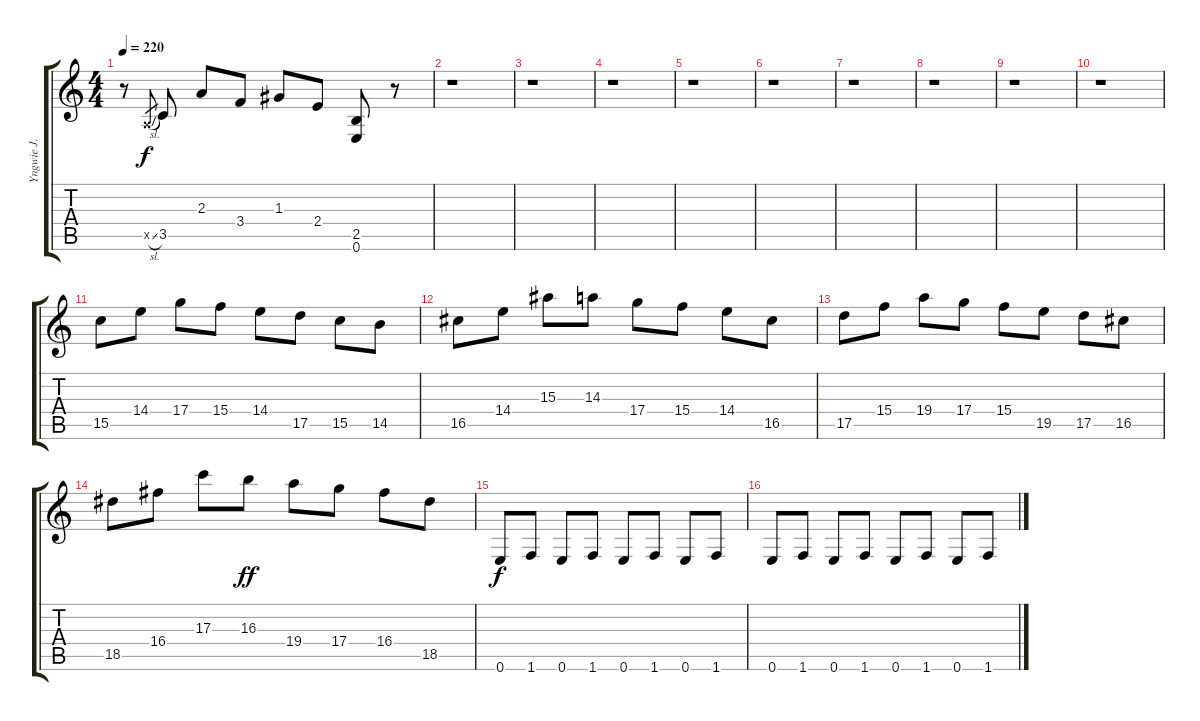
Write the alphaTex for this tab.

\track ("Yngwie J. Malmsteen (Guitar II)" "Yngwie J. ") {instrument overdrivenguitar}
\staff {score tabs}
\tuning (E4 B3 G3 D3 A2 E2) {hide}
\ts (4 4)
\tempo 220
\clef g2
\ks c
r.8{dy f} 0.5{sl x}.8{gr} 3.5.8 2.3.8 3.4.8 1.3.8 2.4.8 (2.5 0.6).8 r.8 |
r.1 |
r.1 |
r.1 |
r.1 |
r.1 |
r.1 |
r.1 |
r.1 |
r.1 |
15.5.8 14.4.8 17.4.8 15.4.8 14.4.8 17.5.8 15.5.8 14.5.8 |
16.5.8 14.4.8 15.3.8 14.3.8 17.4.8 15.4.8 14.4.8 16.5.8 |
17.5.8 15.4.8 19.4.8 17.4.8 15.4.8 19.5.8 17.5.8 16.5.8 |
18.5.8 16.4.8 17.3.8 16.3.8{dy ff} 19.4.8 17.4.8 16.4.8 18.5.8 |
0.6.8{dy f} 1.6.8 0.6.8 1.6.8 0.6.8 1.6.8 0.6.8 1.6.8 |
0.6.8 1.6.8 0.6.8 1.6.8 0.6.8 1.6.8 0.6.8 1.6.8
